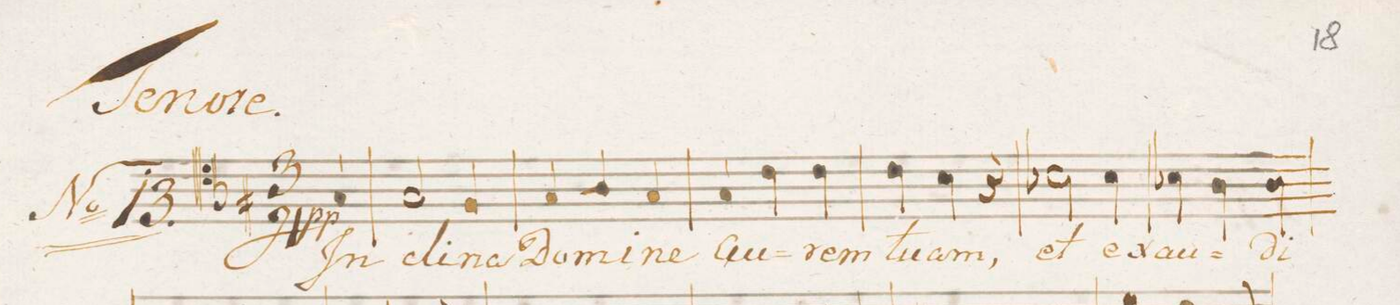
**kern	**text	**dynam
*I"Tenore.	*	*
*clefC4	*	*
*k[f#]	*	*
*M3/4	*	*
*2\right	*	*
4G/	In-	pp
=1	=1	=1
2G/	-cli-	.
4F#/	-na	.
=2	=2	=2
4G/	Do-	.
4A/	-mi-	.
4G/	-ne	.
=3	=3	=3
4G/	au-	.
4c\	.	.
4c\	-rem	.
=4	=4	=4
4c\	tu-	.
4B\	-am,	.
4r	.	.
=5	=5	=5
2B-X\	et	.
4B-\	e-	.
=6	=6	=6
4B-X\	-xau-	.
4A\	.	.
4A\	-di	.
=7	=7	=7
*-	*-	*-
